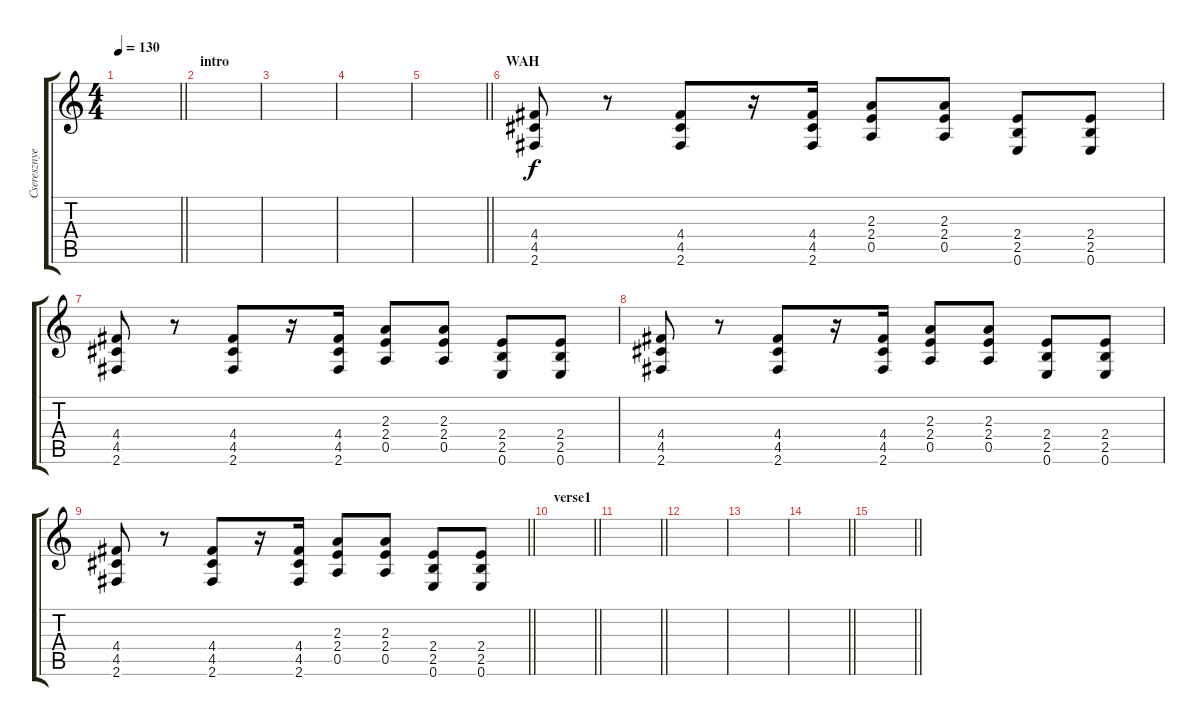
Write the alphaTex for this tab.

\track ("Cseresznye2" "Cseresznye") {instrument distortionguitar}
\staff {score tabs}
\tuning (E4 B3 G3 D3 A2 E2) {hide}
\ts (4 4)
\tempo 130
\clef g2
\barLineRight lightlight
\ks c
|
\section ("" "intro")
|
|
|
\barLineRight lightlight
|
\section ("" "WAH")
(4.4 4.5 2.6).8 r.8 (4.4 4.5 2.6).8 r.16 (4.4 4.5 2.6).16 (2.3 2.4 0.5).8 (2.3 2.4 0.5).8 (2.4 2.5 0.6).8 (2.4 2.5 0.6).8 |
(4.4 4.5 2.6).8 r.8 (4.4 4.5 2.6).8 r.16 (4.4 4.5 2.6).16 (2.3 2.4 0.5).8 (2.3 2.4 0.5).8 (2.4 2.5 0.6).8 (2.4 2.5 0.6).8 |
(4.4 4.5 2.6).8 r.8 (4.4 4.5 2.6).8 r.16 (4.4 4.5 2.6).16 (2.3 2.4 0.5).8 (2.3 2.4 0.5).8 (2.4 2.5 0.6).8 (2.4 2.5 0.6).8 |
\barLineRight lightlight
(4.4 4.5 2.6).8 r.8 (4.4 4.5 2.6).8 r.16 (4.4 4.5 2.6).16 (2.3 2.4 0.5).8 (2.3 2.4 0.5).8 (2.4 2.5 0.6).8 (2.4 2.5 0.6).8 |
\section ("" "verse1")
\barLineRight lightlight
|
\barLineRight lightlight
|
|
|
\barLineRight lightlight
|
\barLineRight lightlight
